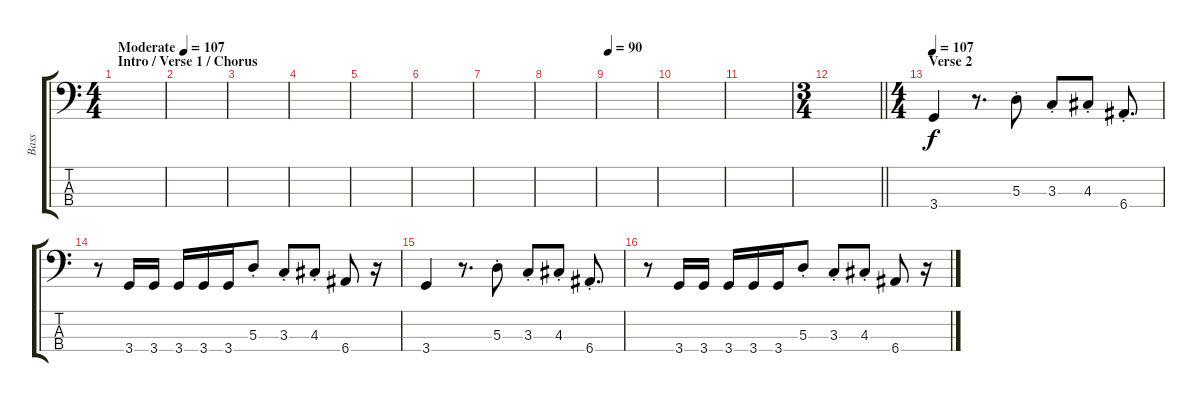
\track ("Bass" "Bass") {instrument slapbass2}
\staff {score tabs}
\tuning (G2 D2 A1 E1) {hide}
\ts (4 4)
\section ("" "Intro / Verse 1 / Chorus")
\tempo (107 "Moderate")
\clef f4
\ks c
|
|
|
|
|
|
|
|
\tempo 90
|
|
|
\ts (3 4)
\barLineRight lightlight
|
\ts (4 4)
\section ("" "Verse 2")
\tempo 107
3.4.4 r.8{d} 5.3{st}.8 3.3{st}.8 4.3{st}.8 6.4{st}.8{d} |
r.8 3.4.16 3.4.16 3.4.16 3.4.16 3.4.16 5.3{st}.8 3.3{st}.8 4.3{st}.8 6.4.8 r.16 |
3.4.4 r.8{d} 5.3{st}.8 3.3{st}.8 4.3{st}.8 6.4{st}.8{d} |
r.8 3.4.16 3.4.16 3.4.16 3.4.16 3.4.16 5.3{st}.8 3.3{st}.8 4.3{st}.8 6.4.8 r.16
